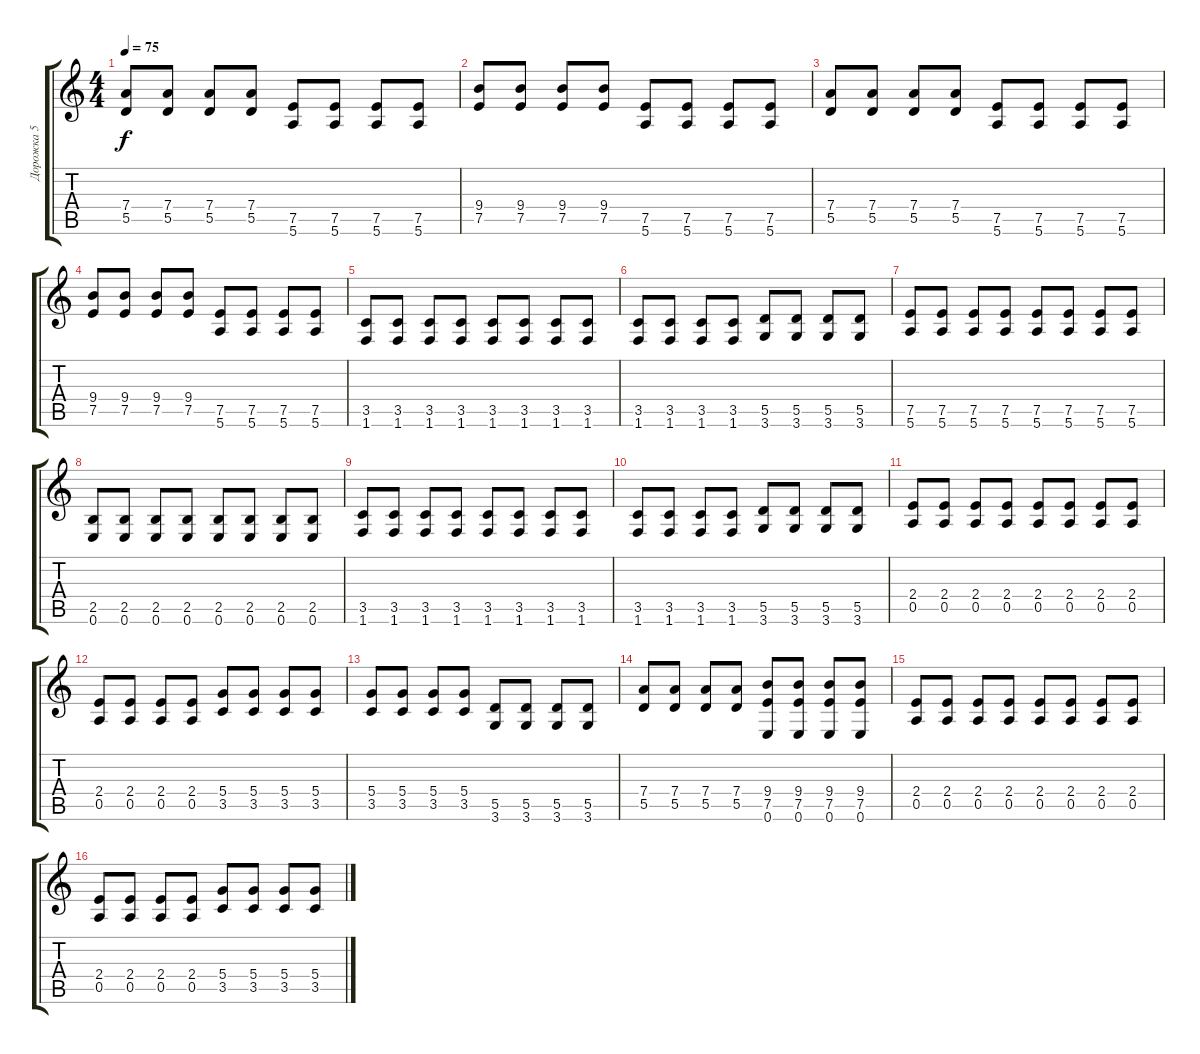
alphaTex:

\track ("Дорожка 5" "Дорожка 5") {instrument distortionguitar}
\staff {score tabs}
\tuning (E4 B3 G3 D3 A2 E2) {hide}
\ts (4 4)
\tempo 75
\clef g2
\ks c
(7.4 5.5).8{dy f} (7.4 5.5).8 (7.4 5.5).8 (7.4 5.5).8 (7.5 5.6).8 (7.5 5.6).8 (7.5 5.6).8 (7.5 5.6).8 |
(9.4 7.5).8 (9.4 7.5).8 (9.4 7.5).8 (9.4 7.5).8 (7.5 5.6).8 (7.5 5.6).8 (7.5 5.6).8 (7.5 5.6).8 |
(7.4 5.5).8 (7.4 5.5).8 (7.4 5.5).8 (7.4 5.5).8 (7.5 5.6).8 (7.5 5.6).8 (7.5 5.6).8 (7.5 5.6).8 |
(9.4 7.5).8 (9.4 7.5).8 (9.4 7.5).8 (9.4 7.5).8 (7.5 5.6).8 (7.5 5.6).8 (7.5 5.6).8 (7.5 5.6).8 |
(3.5 1.6).8 (3.5 1.6).8 (3.5 1.6).8 (3.5 1.6).8 (3.5 1.6).8 (3.5 1.6).8 (3.5 1.6).8 (3.5 1.6).8 |
(3.5 1.6).8 (3.5 1.6).8 (3.5 1.6).8 (3.5 1.6).8 (5.5 3.6).8 (5.5 3.6).8 (5.5 3.6).8 (5.5 3.6).8 |
(7.5 5.6).8 (7.5 5.6).8 (7.5 5.6).8 (7.5 5.6).8 (7.5 5.6).8 (7.5 5.6).8 (7.5 5.6).8 (7.5 5.6).8 |
(2.5 0.6).8 (2.5 0.6).8 (2.5 0.6).8 (2.5 0.6).8 (2.5 0.6).8 (2.5 0.6).8 (2.5 0.6).8 (2.5 0.6).8 |
(3.5 1.6).8 (3.5 1.6).8 (3.5 1.6).8 (3.5 1.6).8 (3.5 1.6).8 (3.5 1.6).8 (3.5 1.6).8 (3.5 1.6).8 |
(3.5 1.6).8 (3.5 1.6).8 (3.5 1.6).8 (3.5 1.6).8 (5.5 3.6).8 (5.5 3.6).8 (5.5 3.6).8 (5.5 3.6).8 |
(2.4 0.5).8 (2.4 0.5).8 (2.4 0.5).8 (2.4 0.5).8 (2.4 0.5).8 (2.4 0.5).8 (2.4 0.5).8 (2.4 0.5).8 |
(2.4 0.5).8 (2.4 0.5).8 (2.4 0.5).8 (2.4 0.5).8 (5.4 3.5).8 (5.4 3.5).8 (5.4 3.5).8 (5.4 3.5).8 |
(5.4 3.5).8 (5.4 3.5).8 (5.4 3.5).8 (5.4 3.5).8 (5.5 3.6).8 (5.5 3.6).8 (5.5 3.6).8 (5.5 3.6).8 |
(7.4 5.5).8 (7.4 5.5).8 (7.4 5.5).8 (7.4 5.5).8 (9.4 7.5 0.6).8 (9.4 7.5 0.6).8 (9.4 7.5 0.6).8 (9.4 7.5 0.6).8 |
(2.4 0.5).8 (2.4 0.5).8 (2.4 0.5).8 (2.4 0.5).8 (2.4 0.5).8 (2.4 0.5).8 (2.4 0.5).8 (2.4 0.5).8 |
(2.4 0.5).8 (2.4 0.5).8 (2.4 0.5).8 (2.4 0.5).8 (5.4 3.5).8 (5.4 3.5).8 (5.4 3.5).8 (5.4 3.5).8
